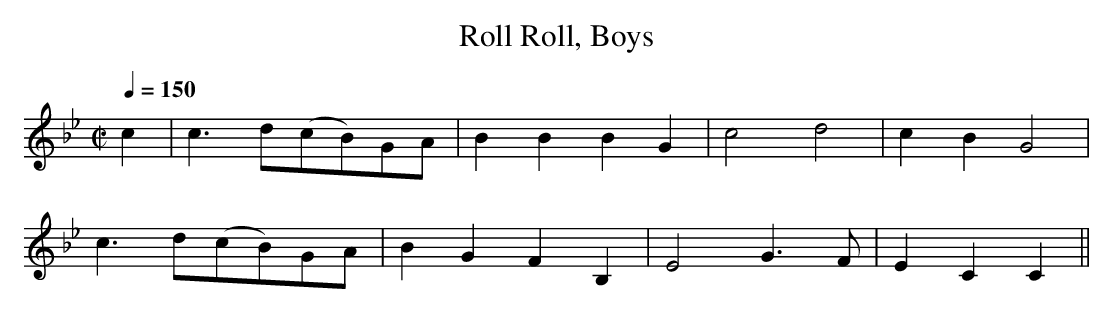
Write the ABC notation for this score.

X:1
T:Roll, Boys, Roll
M:C|
L:1/8
Q:1/4=150
K:CDor
c2|\
c3d(cB)GA|B2B2 B2G2|c4 d4|c2B2 G4|
c3d(cB)GA|B2G2 F2B,2|E4 G3F|E2C2 C2||
